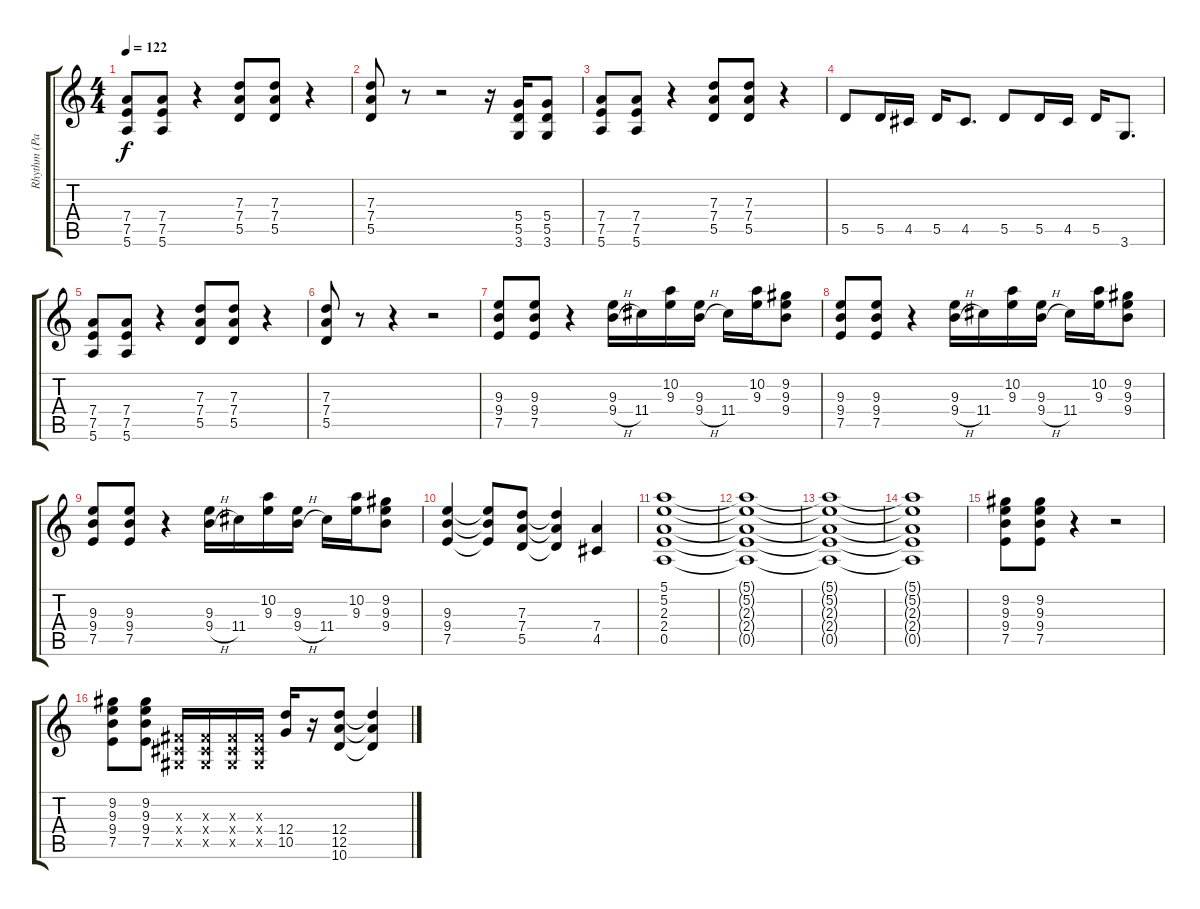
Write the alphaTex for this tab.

\track ("Rhythm (Paul Stanley)" "Rhythm (Pa") {instrument overdrivenguitar}
\staff {score tabs}
\tuning (E4 B3 G3 D3 A2 E2) {hide}
\ts (4 4)
\tempo 122
\clef g2
\ks c
(7.4 7.5 5.6).8{dy f} (7.4 7.5 5.6).8 r.4 (7.3 7.4 5.5).8 (7.3 7.4 5.5).8 r.4 |
(7.3 7.4 5.5).8 r.8 r.2 r.16 (5.4 5.5 3.6).16 (5.4 5.5 3.6).8 |
(7.4 7.5 5.6).8 (7.4 7.5 5.6).8 r.4 (7.3 7.4 5.5).8 (7.3 7.4 5.5).8 r.4 |
5.5.8 5.5.16 4.5.16 5.5.16 4.5.8{d} 5.5.8 5.5.16 4.5.16 5.5.16 3.6.8{d} |
(7.4 7.5 5.6).8 (7.4 7.5 5.6).8 r.4 (7.3 7.4 5.5).8 (7.3 7.4 5.5).8 r.4 |
(7.3 7.4 5.5).8 r.8 r.4 r.2 |
(9.3 9.4 7.5).8 (9.3 9.4 7.5).8 r.4 (9.3 9.4{h}).16 11.4.16 (10.2 9.3).16 (9.3 9.4{h}).16 11.4.16 (10.2 9.3).16 (9.2 9.3 9.4).8 |
(9.3 9.4 7.5).8 (9.3 9.4 7.5).8 r.4 (9.3 9.4{h}).16 11.4.16 (10.2 9.3).16 (9.3 9.4{h}).16 11.4.16 (10.2 9.3).16 (9.2 9.3 9.4).8 |
(9.3 9.4 7.5).8 (9.3 9.4 7.5).8 r.4 (9.3 9.4{h}).16 11.4.16 (10.2 9.3).16 (9.3 9.4{h}).16 11.4.16 (10.2 9.3).16 (9.2 9.3 9.4).8 |
(9.3 9.4 7.5).4 (9.3{t} 9.4{t} 7.5{t}).8 (7.3 7.4 5.5).8 (7.3{t} 7.4{t} 5.5{t}).4 (7.4 4.5).4 |
(5.1 5.2 2.3 2.4 0.5).1 |
(5.1{t} 5.2{t} 2.3{t} 2.4{t} 0.5{t}).1 |
(5.1{t} 5.2{t} 2.3{t} 2.4{t} 0.5{t}).1 |
(5.1{t} 5.2{t} 2.3{t} 2.4{t} 0.5{t}).1 |
(9.2 9.3 9.4 7.5).8 (9.2 9.3 9.4 7.5).8 r.4 r.2 |
(9.2 9.3 9.4 7.5).8 (9.2 9.3 9.4 7.5).8 (-1.3{x} -1.4{x} -1.5{x}).16 (-1.3{x} -1.4{x} -1.5{x}).16 (-1.3{x} -1.4{x} -1.5{x}).16 (-1.3{x} -1.4{x} -1.5{x}).16 (12.4 10.5).16 r.16 (12.4 12.5 10.6).8 (12.4{t} 12.5{t} 10.6{t}).4
